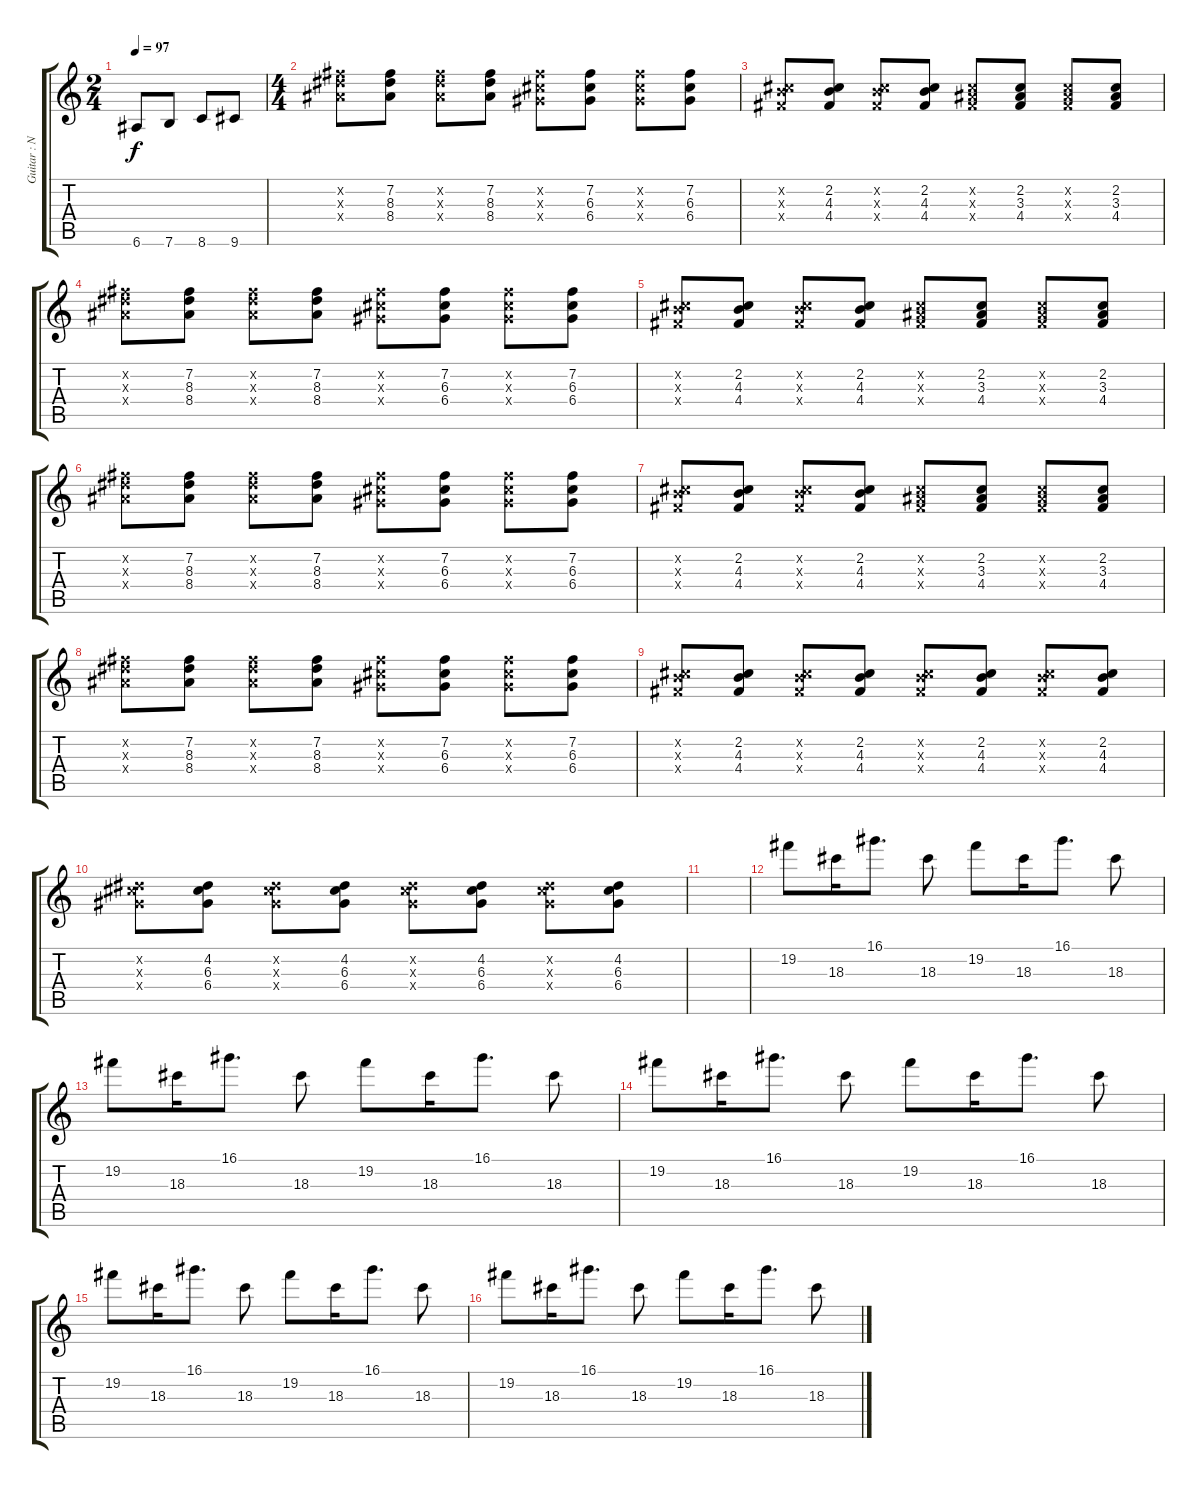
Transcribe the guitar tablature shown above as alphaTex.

\track ("Guitar : Nakano Azusa - Nyan" "Guitar : N") {instrument distortionguitar}
\staff {score tabs}
\tuning (E4 B3 G3 D3 A2 E2) {hide}
\ts (2 4)
\tempo 97
\clef g2
\ks c
6.6.8{dy f} 7.6.8 8.6.8 9.6.8 |
\ts (4 4)
(7.2{x} 8.3{x} 8.4{x}).8 (7.2 8.3 8.4).8 (7.2{x} 8.3{x} 8.4{x}).8 (7.2 8.3 8.4).8 (7.2{x} 6.3{x} 6.4{x}).8 (7.2 6.3 6.4).8 (7.2{x} 6.3{x} 6.4{x}).8 (7.2 6.3 6.4).8 |
(2.2{x} 4.3{x} 4.4{x}).8 (2.2 4.3 4.4).8 (2.2{x} 4.3{x} 4.4{x}).8 (2.2 4.3 4.4).8 (2.2{x} 3.3{x} 4.4{x}).8 (2.2 3.3 4.4).8 (2.2{x} 3.3{x} 4.4{x}).8 (2.2 3.3 4.4).8 |
(7.2{x} 8.3{x} 8.4{x}).8 (7.2 8.3 8.4).8 (7.2{x} 8.3{x} 8.4{x}).8 (7.2 8.3 8.4).8 (7.2{x} 6.3{x} 6.4{x}).8 (7.2 6.3 6.4).8 (7.2{x} 6.3{x} 6.4{x}).8 (7.2 6.3 6.4).8 |
(2.2{x} 4.3{x} 4.4{x}).8 (2.2 4.3 4.4).8 (2.2{x} 4.3{x} 4.4{x}).8 (2.2 4.3 4.4).8 (2.2{x} 3.3{x} 4.4{x}).8 (2.2 3.3 4.4).8 (2.2{x} 3.3{x} 4.4{x}).8 (2.2 3.3 4.4).8 |
(7.2{x} 8.3{x} 8.4{x}).8 (7.2 8.3 8.4).8 (7.2{x} 8.3{x} 8.4{x}).8 (7.2 8.3 8.4).8 (7.2{x} 6.3{x} 6.4{x}).8 (7.2 6.3 6.4).8 (7.2{x} 6.3{x} 6.4{x}).8 (7.2 6.3 6.4).8 |
(2.2{x} 4.3{x} 4.4{x}).8 (2.2 4.3 4.4).8 (2.2{x} 4.3{x} 4.4{x}).8 (2.2 4.3 4.4).8 (2.2{x} 3.3{x} 4.4{x}).8 (2.2 3.3 4.4).8 (2.2{x} 3.3{x} 4.4{x}).8 (2.2 3.3 4.4).8 |
(7.2{x} 8.3{x} 8.4{x}).8 (7.2 8.3 8.4).8 (7.2{x} 8.3{x} 8.4{x}).8 (7.2 8.3 8.4).8 (7.2{x} 6.3{x} 6.4{x}).8 (7.2 6.3 6.4).8 (7.2{x} 6.3{x} 6.4{x}).8 (7.2 6.3 6.4).8 |
(2.2{x} 4.3{x} 4.4{x}).8 (2.2 4.3 4.4).8 (2.2{x} 4.3{x} 4.4{x}).8 (2.2 4.3 4.4).8 (2.2{x} 4.3{x} 4.4{x}).8 (2.2 4.3 4.4).8 (2.2{x} 4.3{x} 4.4{x}).8 (2.2 4.3 4.4).8 |
(4.2{x} 6.3{x} 6.4{x}).8 (4.2 6.3 6.4).8 (4.2{x} 6.3{x} 6.4{x}).8 (4.2 6.3 6.4).8 (4.2{x} 6.3{x} 6.4{x}).8 (4.2 6.3 6.4).8 (4.2{x} 6.3{x} 6.4{x}).8 (4.2 6.3 6.4).8 |
|
19.2.8 18.3.16 16.1.8{d} 18.3.8 19.2.8 18.3.16 16.1.8{d} 18.3.8 |
19.2.8 18.3.16 16.1.8{d} 18.3.8 19.2.8 18.3.16 16.1.8{d} 18.3.8 |
19.2.8 18.3.16 16.1.8{d} 18.3.8 19.2.8 18.3.16 16.1.8{d} 18.3.8 |
19.2.8 18.3.16 16.1.8{d} 18.3.8 19.2.8 18.3.16 16.1.8{d} 18.3.8 |
19.2.8 18.3.16 16.1.8{d} 18.3.8 19.2.8 18.3.16 16.1.8{d} 18.3.8
